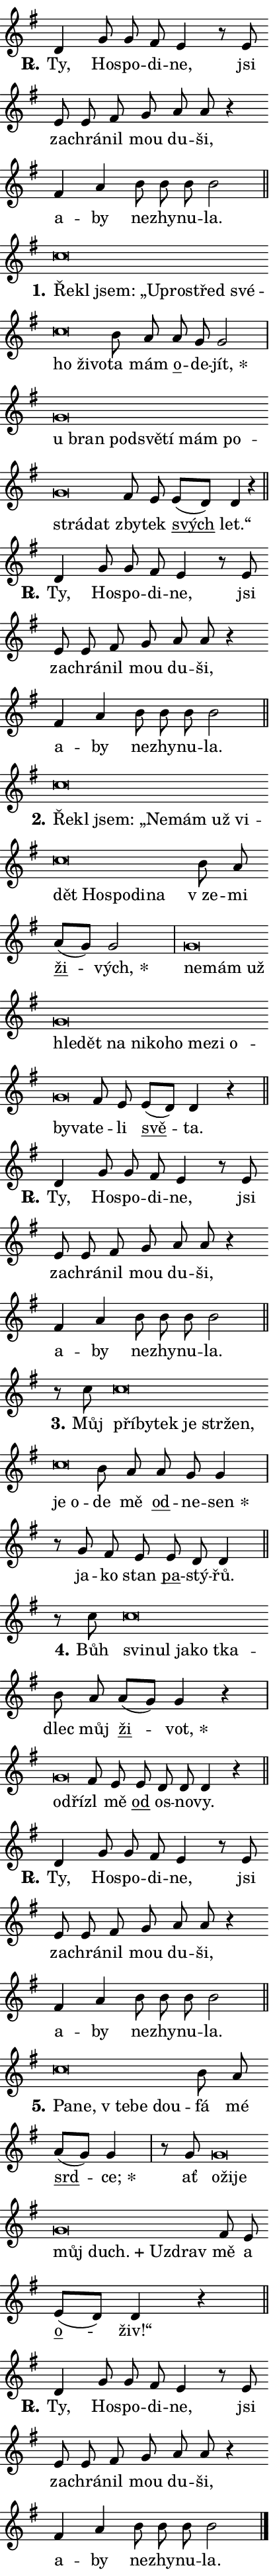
\version "2.24.0"
\header { tagline = "" }
\paper {
  indent = 0\cm
  top-margin = 0\cm
  right-margin = 0.13\cm % to fit lyric hyphens
  bottom-margin = 0\cm
  left-margin = 0\cm
  paper-width = 7\cm
  page-breaking = #ly:one-page-breaking
  system-system-spacing.basic-distance = #11
  score-system-spacing.basic-distance = #11
  ragged-last = ##f
}


%% Author: Thomas Morley
%% https://lists.gnu.org/archive/html/lilypond-user/2020-05/msg00002.html
#(define (line-position grob)
"Returns position of @var[grob} in current system:
   @code{'start}, if at first time-step
   @code{'end}, if at last time-step
   @code{'middle} otherwise
"
  (let* ((col (ly:item-get-column grob))
         (ln (ly:grob-object col 'left-neighbor))
         (rn (ly:grob-object col 'right-neighbor))
         (col-to-check-left (if (ly:grob? ln) ln col))
         (col-to-check-right (if (ly:grob? rn) rn col))
         (break-dir-left
           (and
             (ly:grob-property col-to-check-left 'non-musical #f)
             (ly:item-break-dir col-to-check-left)))
         (break-dir-right
           (and
             (ly:grob-property col-to-check-right 'non-musical #f)
             (ly:item-break-dir col-to-check-right))))
        (cond ((eqv? 1 break-dir-left) 'start)
              ((eqv? -1 break-dir-right) 'end)
              (else 'middle))))

#(define (tranparent-at-line-position vctor)
  (lambda (grob)
  "Relying on @code{line-position} select the relevant enry from @var{vctor}.
Used to determine transparency,"
    (case (line-position grob)
      ((end) (not (vector-ref vctor 0)))
      ((middle) (not (vector-ref vctor 1)))
      ((start) (not (vector-ref vctor 2))))))

noteHeadBreakVisibility =
#(define-music-function (break-visibility)(vector?)
"Makes @code{NoteHead}s transparent relying on @var{break-visibility}"
#{
  \override NoteHead.transparent =
    #(tranparent-at-line-position break-visibility)
#})

#(define delete-ledgers-for-transparent-note-heads
  (lambda (grob)
    "Reads whether a @code{NoteHead} is transparent.
If so this @code{NoteHead} is removed from @code{'note-heads} from
@var{grob}, which is supposed to be @code{LedgerLineSpanner}.
As a result ledgers are not printed for this @code{NoteHead}"
    (let* ((nhds-array (ly:grob-object grob 'note-heads))
           (nhds-list
             (if (ly:grob-array? nhds-array)
                 (ly:grob-array->list nhds-array)
                 '()))
           ;; Relies on the transparent-property being done before
           ;; Staff.LedgerLineSpanner.after-line-breaking is executed.
           ;; This is fragile ...
           (to-keep
             (remove
               (lambda (nhd)
                 (ly:grob-property nhd 'transparent #f))
               nhds-list)))
      ;; TODO find a better method to iterate over grob-arrays, similiar
      ;; to filter/remove etc for lists
      ;; For now rebuilt from scratch
      (set! (ly:grob-object grob 'note-heads)  '())
      (for-each
        (lambda (nhd)
          (ly:pointer-group-interface::add-grob grob 'note-heads nhd))
        to-keep))))

squashNotes = {
  \override NoteHead.X-extent = #'(-0.2 . 0.2)
  \override NoteHead.Y-extent = #'(-0.75 . 0)
  \override NoteHead.stencil =
    #(lambda (grob)
       (let ((pos (ly:grob-property grob 'staff-position)))
         (begin
           (if (< pos -7) (display "ERROR: Lower brevis then expected\n") (display ""))
           (if (<= pos -6) ly:text-interface::print ly:note-head::print))))
}
unSquashNotes = {
  \revert NoteHead.X-extent
  \revert NoteHead.Y-extent
  \revert NoteHead.stencil
}

hideNotes = \noteHeadBreakVisibility #begin-of-line-visible
unHideNotes = \noteHeadBreakVisibility #all-visible

% work-around for resetting accidentals
% https://lilypond.org/doc/v2.23/Documentation/notation/displaying-rhythms#unmetered-music
cadenzaMeasure = {
  \cadenzaOff
  \partial 1024 s1024
  \cadenzaOn
}

#(define-markup-command (accent layout props text) (markup?)
  "Underline accented syllable"
  (interpret-markup layout props
    #{\markup \override #'(offset . 4.3) \underline { #text }#}))

responsum = \markup \concat {
  "R" \hspace #-1.05 \path #0.1 #'((moveto 0 0.07) (lineto 0.9 0.8)) \hspace #0.05 "."
}

spaceSize = #0.6828661417322834 % exact space size for TeX Gyre Schola

\layout {
  \context {
    \Staff
    \remove "Time_signature_engraver"
    \override LedgerLineSpanner.after-line-breaking = #delete-ledgers-for-transparent-note-heads
  }
  \context {
    \Lyrics {
      \override LyricSpace.minimum-distance = \spaceSize
      \override LyricText.font-name = #"TeX Gyre Schola"
      \override LyricText.font-size = 1
      \override StanzaNumber.font-name = #"TeX Gyre Schola Bold"
      \override StanzaNumber.font-size = 1
    }
  }
  \context {
    \Score 
    \override NoteHead.text =
      #(lambda (grob) 
        (let ((pos (ly:grob-property grob 'staff-position)))
          #{\markup {
            \combine
              \halign #-0.55 \raise #(if (= pos -6) 0 0.5) \override #'(thickness . 2) \draw-line #'(3.2 . 0)
              \musicglyph "noteheads.sM1"
          }#}))
  }
}

% magnetic-lyrics.ily
%
%   written by
%     Jean Abou Samra <jean@abou-samra.fr>
%     Werner Lemberg <wl@gnu.org>
%
%   adapted by
%     Jiri Hon <jiri.hon@gmail.com>
%
% Version 2022-Apr-15

% https://www.mail-archive.com/lilypond-user@gnu.org/msg149350.html

#(define (Left_hyphen_pointer_engraver context)
   "Collect syllable-hyphen-syllable occurrences in lyrics and store
them in properties.  This engraver only looks to the left.  For
example, if the lyrics input is @code{foo -- bar}, it does the
following.

@itemize @bullet
@item
Set the @code{text} property of the @code{LyricHyphen} grob between
@q{foo} and @q{bar} to @code{foo}.

@item
Set the @code{left-hyphen} property of the @code{LyricText} grob with
text @q{foo} to the @code{LyricHyphen} grob between @q{foo} and
@q{bar}.
@end itemize

Use this auxiliary engraver in combination with the
@code{lyric-@/text::@/apply-@/magnetic-@/offset!} hook."
   (let ((hyphen #f)
         (text #f))
     (make-engraver
      (acknowledgers
       ((lyric-syllable-interface engraver grob source-engraver)
        (set! text grob)))
      (end-acknowledgers
       ((lyric-hyphen-interface engraver grob source-engraver)
        ;(when (not (grob::has-interface grob 'lyric-space-interface))
          (set! hyphen grob)));)
      ((stop-translation-timestep engraver)
       (when (and text hyphen)
         (ly:grob-set-object! text 'left-hyphen hyphen))
       (set! text #f)
       (set! hyphen #f)))))

#(define (lyric-text::apply-magnetic-offset! grob)
   "If the space between two syllables is less than the value in
property @code{LyricText@/.details@/.squash-threshold}, move the right
syllable to the left so that it gets concatenated with the left
syllable.

Use this function as a hook for
@code{LyricText@/.after-@/line-@/breaking} if the
@code{Left_@/hyphen_@/pointer_@/engraver} is active."
   (let ((hyphen (ly:grob-object grob 'left-hyphen #f)))
     (when hyphen
       (let ((left-text (ly:spanner-bound hyphen LEFT)))
         (when (grob::has-interface left-text 'lyric-syllable-interface)
           (let* ((common (ly:grob-common-refpoint grob left-text X))
                  (this-x-ext (ly:grob-extent grob common X))
                  (left-x-ext
                   (begin
                     ;; Trigger magnetism for left-text.
                     (ly:grob-property left-text 'after-line-breaking)
                     (ly:grob-extent left-text common X)))
                  ;; `delta` is the gap width between two syllables.
                  (delta (- (interval-start this-x-ext)
                            (interval-end left-x-ext)))
                  (details (ly:grob-property grob 'details))
                  (threshold (assoc-get 'squash-threshold details 0.2)))
             (when (< delta threshold)
               (let* (;; We have to manipulate the input text so that
                      ;; ligatures crossing syllable boundaries are not
                      ;; disabled.  For languages based on the Latin
                      ;; script this is essentially a beautification.
                      ;; However, for non-Western scripts it can be a
                      ;; necessity.
                      (lt (ly:grob-property left-text 'text))
                      (rt (ly:grob-property grob 'text))
                      (is-space (grob::has-interface hyphen 'lyric-space-interface))
                      (space (if is-space " " ""))
                      (extra-delta (if is-space spaceSize 0))
                      ;; Append new syllable.
                      (ltrt-space (if (and (string? lt) (string? rt))
                                (string-append lt space rt)
                                (make-concat-markup (list lt space rt))))
                      ;; Right-align `ltrt` to the right side.
                      (ltrt-space-markup (grob-interpret-markup
                               grob
                               (make-translate-markup
                                (cons (interval-length this-x-ext) 0)
                                (make-right-align-markup ltrt-space)))))
                 (begin
                   ;; Don't print `left-text`.
                   (ly:grob-set-property! left-text 'stencil #f)
                   ;; Set text and stencil (which holds all collected
                   ;; syllables so far) and shift it to the left.
                   (ly:grob-set-property! grob 'text ltrt-space)
                   (ly:grob-set-property! grob 'stencil ltrt-space-markup)
                   (ly:grob-translate-axis! grob (- (- delta extra-delta)) X))))))))))


#(define (lyric-hyphen::displace-bounds-first grob)
   ;; Make very sure this callback isn't triggered too early.
   (let ((left (ly:spanner-bound grob LEFT))
         (right (ly:spanner-bound grob RIGHT)))
     (ly:grob-property left 'after-line-breaking)
     (ly:grob-property right 'after-line-breaking)
     (ly:lyric-hyphen::print grob)))

squashThreshold = #0.4

\layout {
  \context {
    \Lyrics
    \consists #Left_hyphen_pointer_engraver
    \override LyricText.after-line-breaking =
      #lyric-text::apply-magnetic-offset!
    \override LyricHyphen.stencil = #lyric-hyphen::displace-bounds-first
    \override LyricText.details.squash-threshold = \squashThreshold
    \override LyricHyphen.minimum-distance = 0
    \override LyricHyphen.minimum-length = \squashThreshold
  }
}

squashText = \override LyricText.details.squash-threshold = 9999
unSquashText = \override LyricText.details.squash-threshold = \squashThreshold

leftText = \override LyricText.self-alignment-X = #LEFT
unLeftText = \revert LyricText.self-alignment-X

starOffset = #(lambda (grob) 
                (let ((x_offset (ly:self-alignment-interface::aligned-on-x-parent grob)))
                  (if (= x_offset 0) 0 (+ x_offset 1.2))))

star = #(define-music-function (syllable)(string?)
"Append star separator at the end of a syllable"
#{
  \once \override LyricText.X-offset = #starOffset
  \lyricmode { \markup {
    #syllable
    \override #'((font-name . "TeX Gyre Schola Bold")) \hspace #0.2 \lower #0.65 \larger "*"
  } }
#})

starAccent = #(define-music-function (syllable)(string?)
"Append star separator at the end of a syllable and make accent"
#{
  \once \override LyricText.X-offset = #starOffset
  \lyricmode { \markup {
    \accent #syllable
    \override #'((font-name . "TeX Gyre Schola Bold")) \hspace #0.2 \lower #0.65 \larger "*"
  } }
#})

breath = #(define-music-function (syllable)(string?)
"Append breathing indicator at the end of a syllable"
#{
  \lyricmode { \markup { #syllable "+" } }
#})

optionalBreath = #(define-music-function (syllable)(string?)
"Append optional breathing indicator at the end of a syllable"
#{
  \lyricmode { \markup { #syllable "(+)" } }
#})


\score {
    <<
        \new Voice = "melody" { \cadenzaOn \key g \major \relative { d'4 g8 g fis e4 r8 e8 \bar "" e e \bar "" fis g \bar "" a a r4 \bar "" fis a b8 b b b2 \cadenzaMeasure \bar "||" \break } }
        \new Lyrics \lyricsto "melody" { \lyricmode { \set stanza = \responsum
Ty, Ho -- spo -- di -- ne, jsi za -- chrá -- nil mou du -- ši, a -- by ne -- zhy -- nu -- la. } }
    >>
    \layout {}
}

\score {
    <<
        \new Voice = "melody" { \cadenzaOn \key g \major \relative { \squashNotes c''\breve*1/16 \hideNotes \breve*1/16 \bar "" \breve*1/16 \bar "" \breve*1/16 \bar "" \breve*1/16 \bar "" \breve*1/16 \bar "" \breve*1/16 \bar "" \breve*1/16 \bar "" \breve*1/16 \breve*1/16 \bar "" \unHideNotes \unSquashNotes b8 a \bar "" a g g2 \cadenzaMeasure \bar "|" \squashNotes g\breve*1/16 \hideNotes \breve*1/16 \bar "" \breve*1/16 \bar "" \breve*1/16 \bar "" \breve*1/16 \bar "" \breve*1/16 \bar "" \breve*1/16 \bar "" \breve*1/16 \breve*1/16 \bar "" \unHideNotes \unSquashNotes fis8 e \bar "" e[( d)] d4 r \cadenzaMeasure \bar "||" \break } }
        \new Lyrics \lyricsto "melody" { \lyricmode { \set stanza = "1."
\leftText Ře -- \squashText kl jsem: „U -- pro -- střed své -- ho ži -- vo -- \unLeftText \unSquashText ta mám \markup \accent o -- de -- \star jít, \leftText u \squashText bran pod -- svě -- tí mám po -- strá -- dat \unLeftText \unSquashText zby -- tek \markup \accent svých let.“ } }
    >>
    \layout {}
}

\score {
    <<
        \new Voice = "melody" { \cadenzaOn \key g \major \relative { d'4 g8 g fis e4 r8 e8 \bar "" e e \bar "" fis g \bar "" a a r4 \bar "" fis a b8 b b b2 \cadenzaMeasure \bar "||" \break } }
        \new Lyrics \lyricsto "melody" { \lyricmode { \set stanza = \responsum
Ty, Ho -- spo -- di -- ne, jsi za -- chrá -- nil mou du -- ši, a -- by ne -- zhy -- nu -- la. } }
    >>
    \layout {}
}

\score {
    <<
        \new Voice = "melody" { \cadenzaOn \key g \major \relative { \squashNotes c''\breve*1/16 \hideNotes \breve*1/16 \bar "" \breve*1/16 \bar "" \breve*1/16 \bar "" \breve*1/16 \bar "" \breve*1/16 \bar "" \breve*1/16 \bar "" \breve*1/16 \bar "" \breve*1/16 \bar "" \breve*1/16 \bar "" \breve*1/16 \breve*1/16 \bar "" \unHideNotes \unSquashNotes b8 a \bar "" a[( g)] g2 \cadenzaMeasure \bar "|" \squashNotes g\breve*1/16 \hideNotes \breve*1/16 \bar "" \breve*1/16 \bar "" \breve*1/16 \bar "" \breve*1/16 \bar "" \breve*1/16 \bar "" \breve*1/16 \bar "" \breve*1/16 \bar "" \breve*1/16 \bar "" \breve*1/16 \bar "" \breve*1/16 \bar "" \breve*1/16 \bar "" \breve*1/16 \breve*1/16 \bar "" \unHideNotes \unSquashNotes fis8 e \bar "" e[( d)] d4 r \cadenzaMeasure \bar "||" \break } }
        \new Lyrics \lyricsto "melody" { \lyricmode { \set stanza = "2."
\leftText Ře -- \squashText kl jsem: „Ne -- mám už vi -- dět Ho -- spo -- di -- na \unLeftText \unSquashText "v ze" -- mi \markup \accent ži -- \star vých, \leftText ne -- \squashText mám už hle -- dět na ni -- ko -- ho me -- zi o -- by -- va -- \unLeftText \unSquashText te -- li \markup \accent svě -- ta. } }
    >>
    \layout {}
}

\score {
    <<
        \new Voice = "melody" { \cadenzaOn \key g \major \relative { d'4 g8 g fis e4 r8 e8 \bar "" e e \bar "" fis g \bar "" a a r4 \bar "" fis a b8 b b b2 \cadenzaMeasure \bar "||" \break } }
        \new Lyrics \lyricsto "melody" { \lyricmode { \set stanza = \responsum
Ty, Ho -- spo -- di -- ne, jsi za -- chrá -- nil mou du -- ši, a -- by ne -- zhy -- nu -- la. } }
    >>
    \layout {}
}

\score {
    <<
        \new Voice = "melody" { \cadenzaOn \key g \major \relative { r8 c''8 \squashNotes c\breve*1/16 \hideNotes \breve*1/16 \bar "" \breve*1/16 \bar "" \breve*1/16 \bar "" \breve*1/16 \bar "" \breve*1/16 \bar "" \breve*1/16 \breve*1/16 \bar "" \unHideNotes \unSquashNotes b8 a \bar "" a g g4 \cadenzaMeasure \bar "|" r8 g fis8 e \bar "" e d d4 \cadenzaMeasure \bar "||" \break } }
        \new Lyrics \lyricsto "melody" { \lyricmode { \set stanza = "3."
Můj \leftText pří -- \squashText by -- tek je str -- žen, je o -- \unLeftText \unSquashText de mě \markup \accent od -- ne -- \star sen ja -- ko stan \markup \accent pa -- stý -- řů. } }
    >>
    \layout {}
}

\score {
    <<
        \new Voice = "melody" { \cadenzaOn \key g \major \relative { r8 c''8 \squashNotes c\breve*1/16 \hideNotes \breve*1/16 \bar "" \breve*1/16 \bar "" \breve*1/16 \breve*1/16 \bar "" \unHideNotes \unSquashNotes b8 a \bar "" a[( g)] g4 r \cadenzaMeasure \bar "|" \squashNotes g\breve*1/16 \hideNotes \breve*1/16 \bar "" \unHideNotes \unSquashNotes fis8 e \bar "" e d d d4 r \cadenzaMeasure \bar "||" \break } }
        \new Lyrics \lyricsto "melody" { \lyricmode { \set stanza = "4."
Bůh \leftText svi -- \squashText nul ja -- ko tka -- \unLeftText \unSquashText dlec můj \markup \accent ži -- \star vot, \leftText od -- \squashText ří -- \unLeftText \unSquashText zl mě \markup \accent od os -- no -- vy. } }
    >>
    \layout {}
}

\score {
    <<
        \new Voice = "melody" { \cadenzaOn \key g \major \relative { d'4 g8 g fis e4 r8 e8 \bar "" e e \bar "" fis g \bar "" a a r4 \bar "" fis a b8 b b b2 \cadenzaMeasure \bar "||" \break } }
        \new Lyrics \lyricsto "melody" { \lyricmode { \set stanza = \responsum
Ty, Ho -- spo -- di -- ne, jsi za -- chrá -- nil mou du -- ši, a -- by ne -- zhy -- nu -- la. } }
    >>
    \layout {}
}

\score {
    <<
        \new Voice = "melody" { \cadenzaOn \key g \major \relative { \squashNotes c''\breve*1/16 \hideNotes \breve*1/16 \bar "" \breve*1/16 \bar "" \breve*1/16 \breve*1/16 \bar "" \unHideNotes \unSquashNotes b8 a \bar "" a[( g)] g4 \cadenzaMeasure \bar "|" r8 g8 \squashNotes g\breve*1/16 \hideNotes \breve*1/16 \bar "" \breve*1/16 \bar "" \breve*1/16 \bar "" \breve*1/16 \bar "" \breve*1/16 \breve*1/16 \bar "" \unHideNotes \unSquashNotes fis8 e \bar "" e[( d)] d4 r \cadenzaMeasure \bar "||" \break } }
        \new Lyrics \lyricsto "melody" { \lyricmode { \set stanza = "5."
\leftText Pa -- \squashText ne, "v te" -- be dou -- \unLeftText \unSquashText fá mé \markup \accent srd -- \star ce; ať \leftText o -- \squashText ži -- je můj \breath "duch." Uz -- drav \unLeftText \unSquashText mě a \markup \accent o -- živ!“ } }
    >>
    \layout {}
}

\score {
    <<
        \new Voice = "melody" { \cadenzaOn \key g \major \relative { d'4 g8 g fis e4 r8 e8 \bar "" e e \bar "" fis g \bar "" a a r4 \bar "" fis a b8 b b b2 \cadenzaMeasure \bar "||" \break } \bar "|." }
        \new Lyrics \lyricsto "melody" { \lyricmode { \set stanza = \responsum
Ty, Ho -- spo -- di -- ne, jsi za -- chrá -- nil mou du -- ši, a -- by ne -- zhy -- nu -- la. } }
    >>
    \layout {}
}
